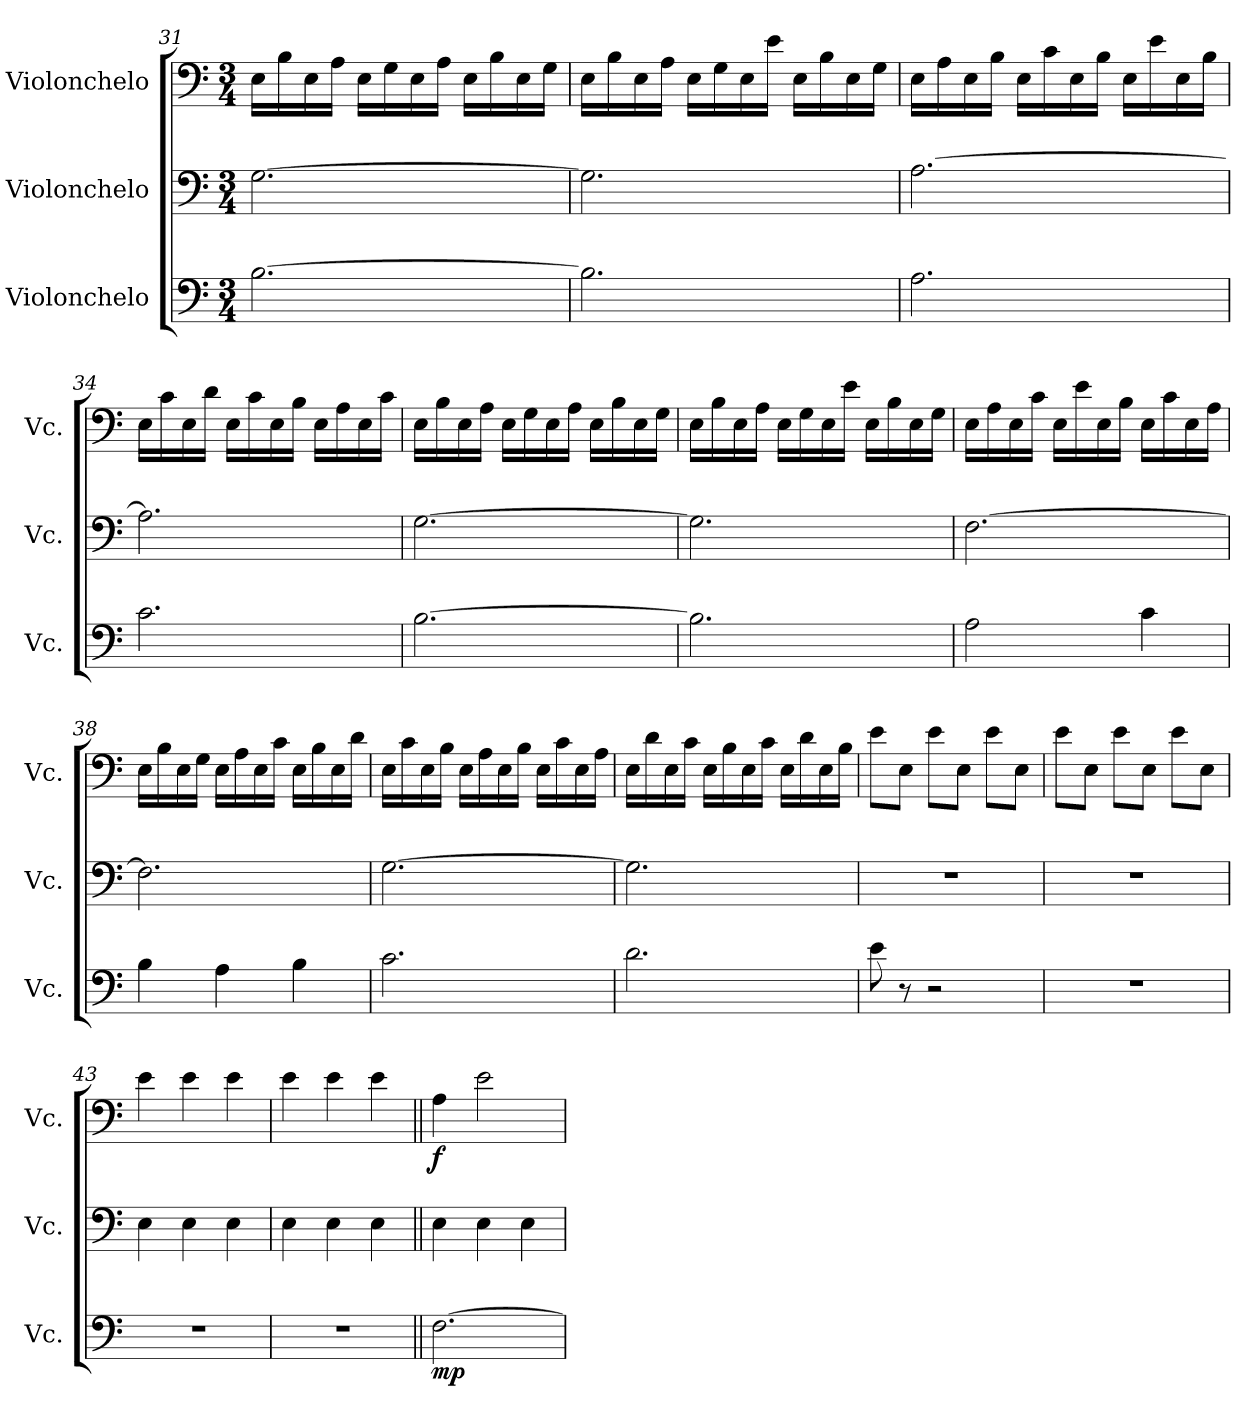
**kern	**dynam	**kern	**kern	**dynam
*part3	*part3	*part2	*part1	*part1
*staff3	*staff3	*staff2	*staff1	*staff1
*I"Violonchelo	*	*I"Violonchelo	*I"Violonchelo	*
*I'Vc.	*	*I'Vc.	*I'Vc.	*
!!LO:PB:g=z
*clefF4	*	*clefF4	*clefF4	*
*k[]	*	*k[]	*k[]	*
*M3/4	*	*M3/4	*M3/4	*
=31	=31	=31	=31	=31
[2.B\	.	[2.G\	16E\LL	.
.	.	.	16B\	.
.	.	.	16E\	.
.	.	.	16A\JJ	.
.	.	.	16E\LL	.
.	.	.	16G\	.
.	.	.	16E\	.
.	.	.	16A\JJ	.
.	.	.	16E\LL	.
.	.	.	16B\	.
.	.	.	16E\	.
.	.	.	16G\JJ	.
=32	=32	=32	=32	=32
2.B\]	.	2.G\]	16E\LL	.
.	.	.	16B\	.
.	.	.	16E\	.
.	.	.	16A\JJ	.
.	.	.	16E\LL	.
.	.	.	16G\	.
.	.	.	16E\	.
.	.	.	16e\JJ	.
.	.	.	16E\LL	.
.	.	.	16B\	.
.	.	.	16E\	.
.	.	.	16G\JJ	.
=33	=33	=33	=33	=33
2.A\	.	[2.A\	16E\LL	.
.	.	.	16A\	.
.	.	.	16E\	.
.	.	.	16B\JJ	.
.	.	.	16E\LL	.
.	.	.	16c\	.
.	.	.	16E\	.
.	.	.	16B\JJ	.
.	.	.	16E\LL	.
.	.	.	16e\	.
.	.	.	16E\	.
.	.	.	16B\JJ	.
=34	=34	=34	=34	=34
2.c\	.	2.A\]	16E\LL	.
.	.	.	16c\	.
.	.	.	16E\	.
.	.	.	16d\JJ	.
.	.	.	16E\LL	.
.	.	.	16c\	.
.	.	.	16E\	.
.	.	.	16B\JJ	.
.	.	.	16E\LL	.
.	.	.	16A\	.
.	.	.	16E\	.
.	.	.	16c\JJ	.
!!LO:LB:g=z
=35	=35	=35	=35	=35
[2.B\	.	[2.G\	16E\LL	.
.	.	.	16B\	.
.	.	.	16E\	.
.	.	.	16A\JJ	.
.	.	.	16E\LL	.
.	.	.	16G\	.
.	.	.	16E\	.
.	.	.	16A\JJ	.
.	.	.	16E\LL	.
.	.	.	16B\	.
.	.	.	16E\	.
.	.	.	16G\JJ	.
=36	=36	=36	=36	=36
2.B\]	.	2.G\]	16E\LL	.
.	.	.	16B\	.
.	.	.	16E\	.
.	.	.	16A\JJ	.
.	.	.	16E\LL	.
.	.	.	16G\	.
.	.	.	16E\	.
.	.	.	16e\JJ	.
.	.	.	16E\LL	.
.	.	.	16B\	.
.	.	.	16E\	.
.	.	.	16G\JJ	.
=37	=37	=37	=37	=37
2A\	.	[2.F\	16E\LL	.
.	.	.	16A\	.
.	.	.	16E\	.
.	.	.	16c\JJ	.
.	.	.	16E\LL	.
.	.	.	16e\	.
.	.	.	16E\	.
.	.	.	16B\JJ	.
4c\	.	.	16E\LL	.
.	.	.	16c\	.
.	.	.	16E\	.
.	.	.	16A\JJ	.
=38	=38	=38	=38	=38
4B\	.	2.F\]	16E\LL	.
.	.	.	16B\	.
.	.	.	16E\	.
.	.	.	16G\JJ	.
4A\	.	.	16E\LL	.
.	.	.	16A\	.
.	.	.	16E\	.
.	.	.	16c\JJ	.
4B\	.	.	16E\LL	.
.	.	.	16B\	.
.	.	.	16E\	.
.	.	.	16d\JJ	.
!!LO:LB:g=z
=39	=39	=39	=39	=39
2.c\	.	[2.G\	16E\LL	.
.	.	.	16c\	.
.	.	.	16E\	.
.	.	.	16B\JJ	.
.	.	.	16E\LL	.
.	.	.	16A\	.
.	.	.	16E\	.
.	.	.	16B\JJ	.
.	.	.	16E\LL	.
.	.	.	16c\	.
.	.	.	16E\	.
.	.	.	16A\JJ	.
=40	=40	=40	=40	=40
2.d\	.	2.G\]	16E\LL	.
.	.	.	16d\	.
.	.	.	16E\	.
.	.	.	16c\JJ	.
.	.	.	16E\LL	.
.	.	.	16B\	.
.	.	.	16E\	.
.	.	.	16c\JJ	.
.	.	.	16E\LL	.
.	.	.	16d\	.
.	.	.	16E\	.
.	.	.	16B\JJ	.
=41	=41	=41	=41	=41
8e\	.	2.r	8e\L	.
8r	.	.	8E\J	.
2r	.	.	8e\L	.
.	.	.	8E\J	.
.	.	.	8e\L	.
.	.	.	8E\J	.
=42	=42	=42	=42	=42
2.r	.	2.r	8e\L	.
.	.	.	8E\J	.
.	.	.	8e\L	.
.	.	.	8E\J	.
.	.	.	8e\L	.
.	.	.	8E\J	.
=43	=43	=43	=43	=43
2.r	.	4E\	4e\	.
.	.	4E\	4e\	.
.	.	4E\	4e\	.
=44	=44	=44	=44	=44
2.r	.	4E\	4e\	.
.	.	4E\	4e\	.
.	.	4E\	4e\	.
!!LO:LB:g=z
=45||	=45||	=45||	=45||	=45||
!	!LO:DY:b	!	!	!LO:DY:b
[2.F\	mp	4E\	4A\	f
.	.	4E\	2e\	.
.	.	4E\	.	.
=	=	=	=	=
*-	*-	*-	*-	*-
